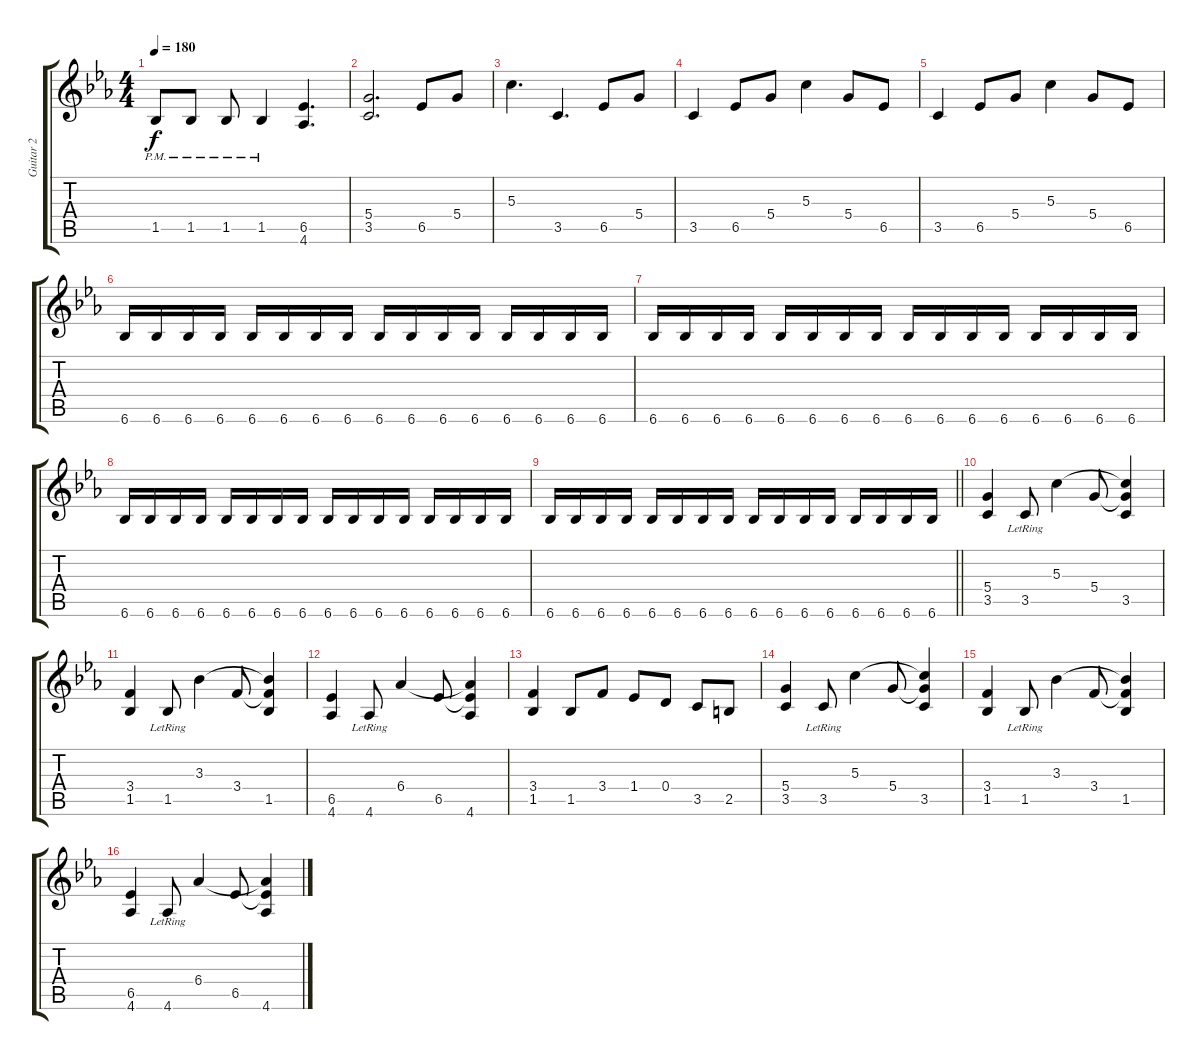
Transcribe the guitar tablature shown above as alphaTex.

\track ("Guitar 2" "Guitar 2") {instrument distortionguitar}
\staff {score tabs}
\tuning (E4 B3 G3 D3 A2 E2) {hide}
\ts (4 4)
\tempo 180
\clef g2
\ks eb
1.5{pm}.8{dy f} 1.5{pm}.8 1.5{pm}.8 1.5{pm}.4 (6.5 4.6).4{d} |
(5.4 3.5).2{d} 6.5.8 5.4.8 |
5.3.4{d} 3.5.4{d} 6.5.8 5.4.8 |
3.5.4 6.5.8 5.4.8 5.3.4 5.4.8 6.5.8 |
3.5.4 6.5.8 5.4.8 5.3.4 5.4.8 6.5.8 |
6.6.16 6.6.16 6.6.16 6.6.16 6.6.16 6.6.16 6.6.16 6.6.16 6.6.16 6.6.16 6.6.16 6.6.16 6.6.16 6.6.16 6.6.16 6.6.16 |
6.6.16 6.6.16 6.6.16 6.6.16 6.6.16 6.6.16 6.6.16 6.6.16 6.6.16 6.6.16 6.6.16 6.6.16 6.6.16 6.6.16 6.6.16 6.6.16 |
6.6.16 6.6.16 6.6.16 6.6.16 6.6.16 6.6.16 6.6.16 6.6.16 6.6.16 6.6.16 6.6.16 6.6.16 6.6.16 6.6.16 6.6.16 6.6.16 |
\barLineRight lightlight
6.6.16 6.6.16 6.6.16 6.6.16 6.6.16 6.6.16 6.6.16 6.6.16 6.6.16 6.6.16 6.6.16 6.6.16 6.6.16 6.6.16 6.6.16 6.6.16 |
\section ("" "")
(5.4 3.5).4 3.5{lr}.8 5.3.4 5.4.8 (5.3{t} 5.4{t} 3.5).4 |
(3.4 1.5).4 1.5{lr}.8 3.3.4 3.4.8 (3.3{t} 3.4{t} 1.5).4 |
(6.5 4.6).4 4.6{lr}.8 6.4.4 6.5.8 (6.4{t} 6.5{t} 4.6).4 |
(3.4 1.5).4 1.5.8 3.4.8 1.4.8 0.4.8 3.5.8 2.5.8 |
(5.4 3.5).4 3.5{lr}.8 5.3.4 5.4.8 (5.3{t} 5.4{t} 3.5).4 |
(3.4 1.5).4 1.5{lr}.8 3.3.4 3.4.8 (3.3{t} 3.4{t} 1.5).4 |
(6.5 4.6).4 4.6{lr}.8 6.4.4 6.5.8 (6.4{t} 6.5{t} 4.6).4
